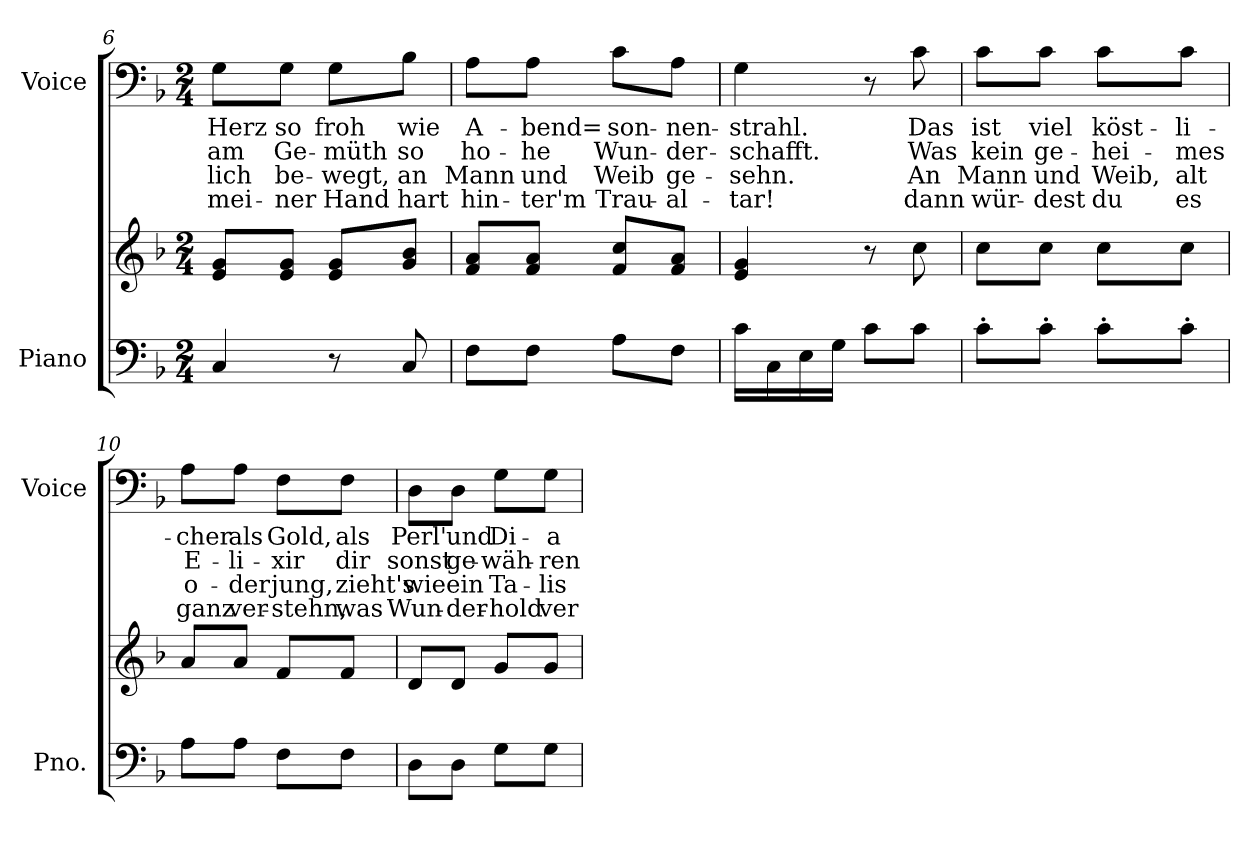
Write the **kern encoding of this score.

**kern	**kern	**kern	**text	**text	**text	**text
*part2	*part2	*part1	*part1	*part1	*part1	*part1
*staff3	*staff2	*staff1	*staff1	*staff1	*staff1	*staff1
*I"Piano	*	*I"Voice	*	*	*	*
*I'Pno.	*	*I'Voice	*	*	*	*
!!LO:LB:g=z
*clefF4	*clefG2	*clefF4	*	*	*	*
*k[b-]	*k[b-]	*k[b-]	*	*	*	*
*F:	*F:	*F:	*	*	*	*
*M2/4	*M2/4	*M2/4	*	*	*	*
=6	=6	=6	=6	=6	=6	=6
!	!	!	!LO:LY:b:color=#000000	!LO:LY:b:color=#000000	!LO:LY:b:color=#000000	!LO:LY:b:color=#000000
4Ci/	8ei/ 8giL	8Gi\L	Herz	am	-lich	mei-
!	!	!	!LO:LY:b:color=#000000	!LO:LY:b:color=#000000	!LO:LY:b:color=#000000	!LO:LY:b:color=#000000
.	8ei/ 8giJ	8Gi\J	so	Ge-	be-	-ner
!	!	!	!LO:LY:b:color=#000000	!LO:LY:b:color=#000000	!LO:LY:b:color=#000000	!LO:LY:b:color=#000000
8r	8ei/ 8giL	8Gi\L	froh	-müth	-wegt,	Hand
!	!	!	!LO:LY:b:color=#000000	!LO:LY:b:color=#000000	!LO:LY:b:color=#000000	!LO:LY:b:color=#000000
8Ci/	8gi/ 8b-iJ	8B-i\J	wie	so	an	hart
=7	=7	=7	=7	=7	=7	=7
!	!	!	!LO:LY:b:color=#000000	!LO:LY:b:color=#000000	!LO:LY:b:color=#000000	!LO:LY:b:color=#000000
8Fi\L	8fi/ 8aiL	8Ai\L	A-	ho-	Mann	hin-
!	!	!	!LO:LY:b:color=#000000	!LO:LY:b:color=#000000	!LO:LY:b:color=#000000	!LO:LY:b:color=#000000
8Fi\J	8fi/ 8aiJ	8Ai\J	-bend=	-he	und	-ter'm
!	!	!	!LO:LY:b:color=#000000	!LO:LY:b:color=#000000	!LO:LY:b:color=#000000	!LO:LY:b:color=#000000
8Ai\L	8fi/ 8cciL	8ci\L	son-	Wun-	Weib	Trau-
!	!	!	!LO:LY:b:color=#000000	!LO:LY:b:color=#000000	!LO:LY:b:color=#000000	!LO:LY:b:color=#000000
8Fi\J	8fi/ 8aiJ	8Ai\J	-nen-	-der-	ge-	-al-
=8	=8	=8	=8	=8	=8	=8
!	!	!	!LO:LY:b:color=#000000	!LO:LY:b:color=#000000	!LO:LY:b:color=#000000	!LO:LY:b:color=#000000
16ci\LL	4ei/ 4gi	4Gi\	-strahl.	-schafft.	-sehn.	-tar!
16Ci\	.	.	.	.	.	.
16Ei\	.	.	.	.	.	.
16Gi\JJ	.	.	.	.	.	.
8ci\L	8r	8r	.	.	.	.
!	!	!	!LO:LY:b:color=#000000	!LO:LY:b:color=#000000	!LO:LY:b:color=#000000	!LO:LY:b:color=#000000
8ci\J	8cci\	8ci\	Das	Was	An	dann
=9	=9	=9	=9	=9	=9	=9
!	!	!	!LO:LY:b:color=#000000	!LO:LY:b:color=#000000	!LO:LY:b:color=#000000	!LO:LY:b:color=#000000
8c'i\L	8cci\L	8ci\L	ist	kein	Mann	wür-
!	!	!	!LO:LY:b:color=#000000	!LO:LY:b:color=#000000	!LO:LY:b:color=#000000	!LO:LY:b:color=#000000
8c'i\J	8cci\J	8ci\J	viel	ge-	und	-dest
!	!	!	!LO:LY:b:color=#000000	!LO:LY:b:color=#000000	!LO:LY:b:color=#000000	!LO:LY:b:color=#000000
8c'i\L	8cci\L	8ci\L	köst-	-hei-	Weib,	du
!	!	!	!LO:LY:b:color=#000000	!LO:LY:b:color=#000000	!LO:LY:b:color=#000000	!LO:LY:b:color=#000000
8c'i\J	8cci\J	8ci\J	-li-	-mes	alt	es
=10	=10	=10	=10	=10	=10	=10
!	!	!	!LO:LY:b:color=#000000	!LO:LY:b:color=#000000	!LO:LY:b:color=#000000	!LO:LY:b:color=#000000
8Ai\L	8ai/L	8Ai\L	-cher	E-	o-	ganz
!	!	!	!LO:LY:b:color=#000000	!LO:LY:b:color=#000000	!LO:LY:b:color=#000000	!LO:LY:b:color=#000000
8Ai\J	8ai/J	8Ai\J	als	-li-	-der	ver-
!	!	!	!LO:LY:b:color=#000000	!LO:LY:b:color=#000000	!LO:LY:b:color=#000000	!LO:LY:b:color=#000000
8Fi\L	8fi/L	8Fi\L	Gold,	-xir	jung,	-stehn,
!	!	!	!LO:LY:b:color=#000000	!LO:LY:b:color=#000000	!LO:LY:b:color=#000000	!LO:LY:b:color=#000000
8Fi\J	8fi/J	8Fi\J	als	dir	zieht's	was
!!LO:LB:g=z
=11	=11	=11	=11	=11	=11	=11
!	!	!	!LO:LY:b:color=#000000	!LO:LY:b:color=#000000	!LO:LY:b:color=#000000	!LO:LY:b:color=#000000
8Di\L	8di/L	8Di\L	Perl'	sonst	wie	Wun-
!	!	!	!LO:LY:b:color=#000000	!LO:LY:b:color=#000000	!LO:LY:b:color=#000000	!LO:LY:b:color=#000000
8Di\J	8di/J	8Di\J	und	ge-	ein	-der-
!	!	!	!LO:LY:b:color=#000000	!LO:LY:b:color=#000000	!LO:LY:b:color=#000000	!LO:LY:b:color=#000000
8Gi\L	8gi/L	8Gi\L	Di-	-wäh-	Ta-	-hold
!	!	!	!LO:LY:b:color=#000000	!LO:LY:b:color=#000000	!LO:LY:b:color=#000000	!LO:LY:b:color=#000000
8Gi\J	8gi/J	8Gi\J	-a-	-ren	-lis-	ver-
=	=	=	=	=	=	=
*-	*-	*-	*-	*-	*-	*-
